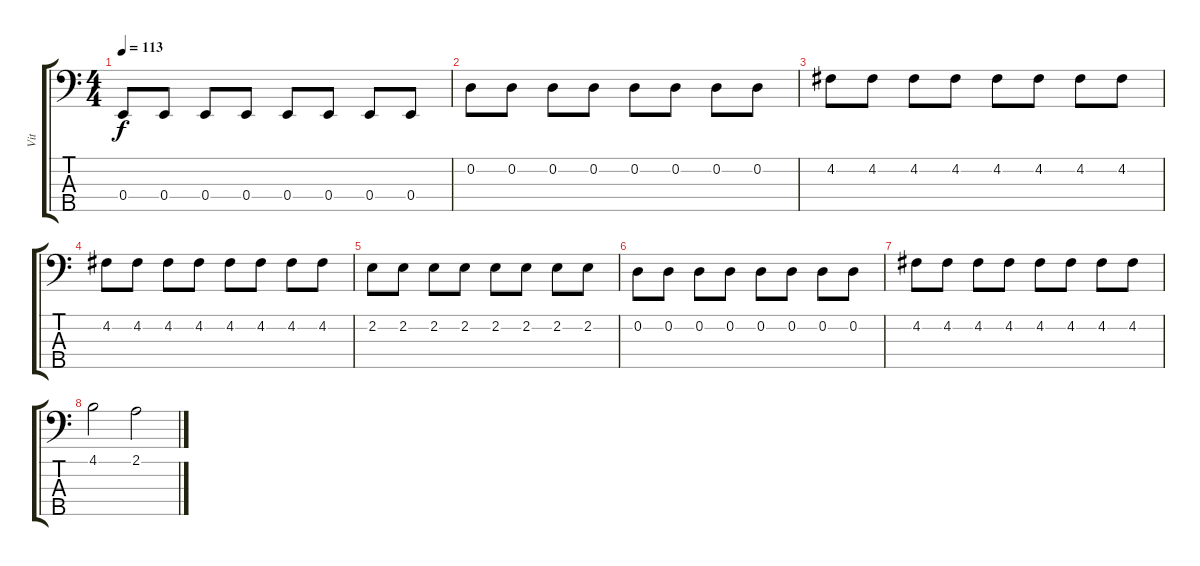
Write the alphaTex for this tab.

\track ("Vit" "Vit") {instrument electricbassfinger}
\staff {score tabs}
\tuning (G2 D2 A1 E1 B0) {hide}
\ts (4 4)
\tempo 113
\clef f4
\ks c
0.4.8{dy f} 0.4.8 0.4.8 0.4.8 0.4.8 0.4.8 0.4.8 0.4.8 |
0.2.8 0.2.8 0.2.8 0.2.8 0.2.8 0.2.8 0.2.8 0.2.8 |
4.2.8 4.2.8 4.2.8 4.2.8 4.2.8 4.2.8 4.2.8 4.2.8 |
4.2.8 4.2.8 4.2.8 4.2.8 4.2.8 4.2.8 4.2.8 4.2.8 |
2.2.8 2.2.8 2.2.8 2.2.8 2.2.8 2.2.8 2.2.8 2.2.8 |
0.2.8 0.2.8 0.2.8 0.2.8 0.2.8 0.2.8 0.2.8 0.2.8 |
4.2.8 4.2.8 4.2.8 4.2.8 4.2.8 4.2.8 4.2.8 4.2.8 |
4.1.2 2.1.2
